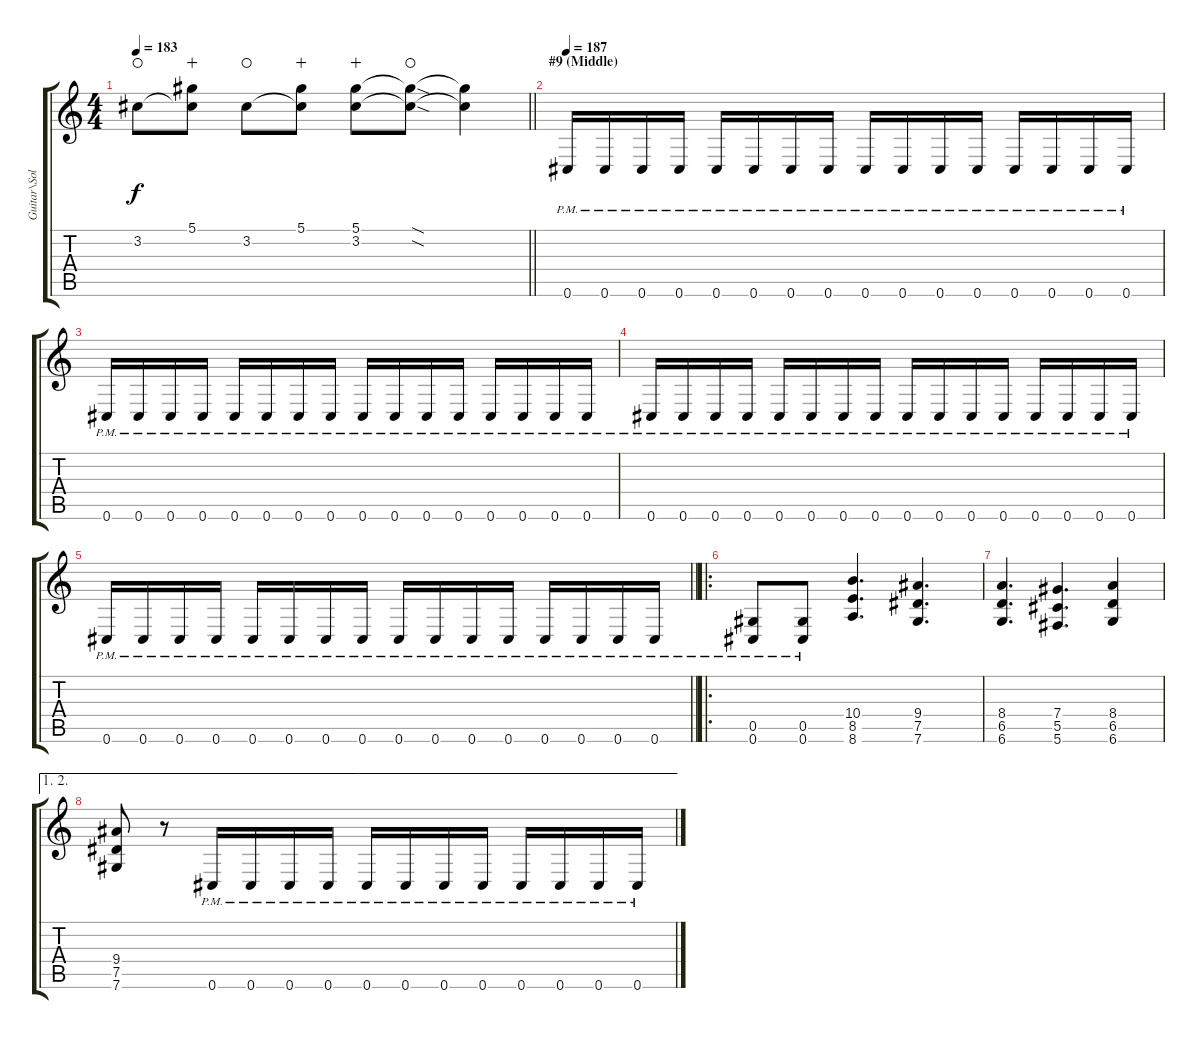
\track ("Guitar\\Solo" "Guitar\\Sol") {instrument distortionguitar}
\staff {score tabs}
\tuning (Eb4 Bb3 Gb3 Db3 Ab2 Db2) {hide}
\ts (4 4)
\tempo 183
\clef g2
\barLineRight lightlight
\ks c
3.2.8{dy f waho} (5.1 3.2{t}).8{wahc} 3.2.8{waho} (5.1 3.2{t}).8{wahc} (5.1 3.2).8{wahc} (5.1{sod t} 3.2{sod t}).8{waho} (5.1{t} 3.2{t}).4 |
\section ("" "#9 (Middle)")
\tempo 187
0.6{pm}.16 0.6{pm}.16 0.6{pm}.16 0.6{pm}.16 0.6{pm}.16 0.6{pm}.16 0.6{pm}.16 0.6{pm}.16 0.6{pm}.16 0.6{pm}.16 0.6{pm}.16 0.6{pm}.16 0.6{pm}.16 0.6{pm}.16 0.6{pm}.16 0.6{pm}.16 |
0.6{pm}.16 0.6{pm}.16 0.6{pm}.16 0.6{pm}.16 0.6{pm}.16 0.6{pm}.16 0.6{pm}.16 0.6{pm}.16 0.6{pm}.16 0.6{pm}.16 0.6{pm}.16 0.6{pm}.16 0.6{pm}.16 0.6{pm}.16 0.6{pm}.16 0.6{pm}.16 |
0.6{pm}.16 0.6{pm}.16 0.6{pm}.16 0.6{pm}.16 0.6{pm}.16 0.6{pm}.16 0.6{pm}.16 0.6{pm}.16 0.6{pm}.16 0.6{pm}.16 0.6{pm}.16 0.6{pm}.16 0.6{pm}.16 0.6{pm}.16 0.6{pm}.16 0.6{pm}.16 |
\barLineRight lightlight
0.6{pm}.16 0.6{pm}.16 0.6{pm}.16 0.6{pm}.16 0.6{pm}.16 0.6{pm}.16 0.6{pm}.16 0.6{pm}.16 0.6{pm}.16 0.6{pm}.16 0.6{pm}.16 0.6{pm}.16 0.6{pm}.16 0.6{pm}.16 0.6{pm}.16 0.6{pm}.16 |
\ro
(0.5{pm} 0.6{pm}).8 (0.5{pm} 0.6{pm}).8 (10.4 8.5 8.6).4{d} (9.4 7.5 7.6).4{d} |
(8.4 6.5 6.6).4{d} (7.4 5.5 5.6).4{d} (8.4 6.5 6.6).4 |
\ae (1 2)
(9.4 7.5 7.6).8 r.8 0.6{pm}.16 0.6{pm}.16 0.6{pm}.16 0.6{pm}.16 0.6{pm}.16 0.6{pm}.16 0.6{pm}.16 0.6{pm}.16 0.6{pm}.16 0.6{pm}.16 0.6{pm}.16 0.6{pm}.16
